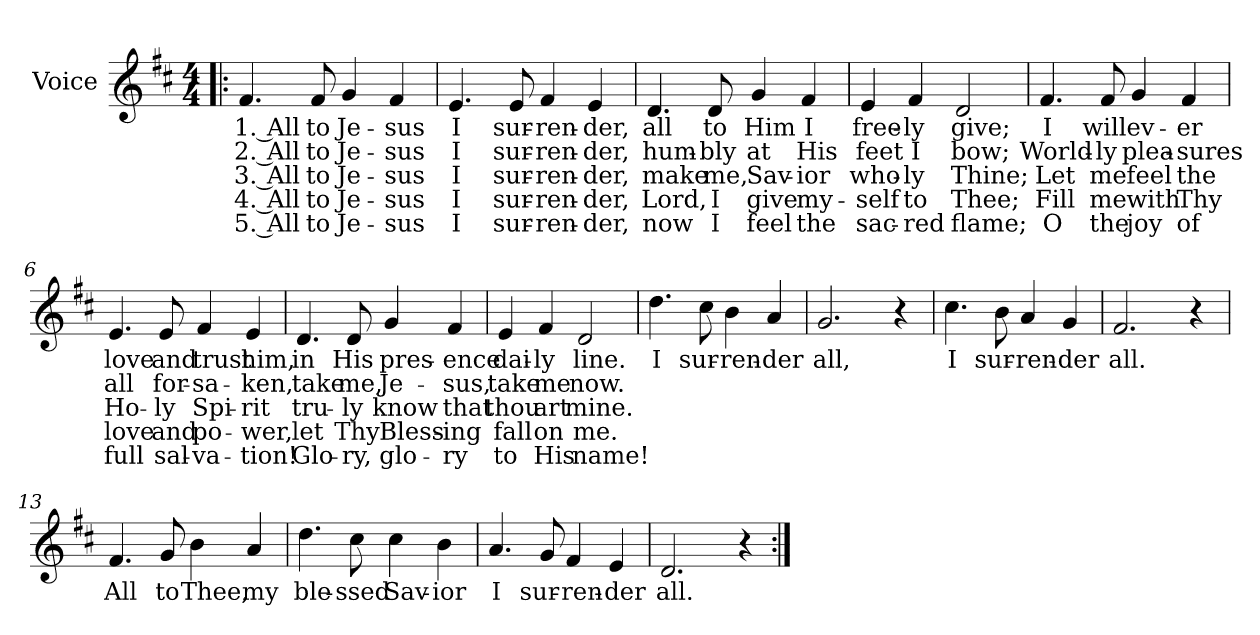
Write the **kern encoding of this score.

**kern	**text	**text	**text	**text	**text
*part1	*part1	*part1	*part1	*part1	*part1
*staff1	*staff1	*staff1	*staff1	*staff1	*staff1
*I"Voice	*	*	*	*	*
*clefG2	*	*	*	*	*
*k[f#c#]	*	*	*	*	*
*D:	*	*	*	*	*
*M4/4	*	*	*	*	*
=1!|:	=1!|:	=1!|:	=1!|:	=1!|:	=1!|:
!	!LO:LY:b	!LO:LY:b	!LO:LY:b	!LO:LY:b	!LO:LY:b
4.f#/	1. All	2. All	3. All	4. All	5. All
!	!LO:LY:b	!LO:LY:b	!LO:LY:b	!LO:LY:b	!LO:LY:b
8f#/	to	to	to	to	to
!	!LO:LY:b	!LO:LY:b	!LO:LY:b	!LO:LY:b	!LO:LY:b
4g/	Je-	Je-	Je-	Je-	Je-
!	!LO:LY:b	!LO:LY:b	!LO:LY:b	!LO:LY:b	!LO:LY:b
4f#/	-sus	-sus	-sus	-sus	-sus
=2	=2	=2	=2	=2	=2
!	!LO:LY:b	!LO:LY:b	!LO:LY:b	!LO:LY:b	!LO:LY:b
4.e/	I	I	I	I	I
!	!LO:LY:b	!LO:LY:b	!LO:LY:b	!LO:LY:b	!LO:LY:b
8e/	sur-	sur-	sur-	sur-	sur-
!	!LO:LY:b	!LO:LY:b	!LO:LY:b	!LO:LY:b	!LO:LY:b
4f#/	-ren-	-ren-	-ren-	-ren-	-ren-
!	!LO:LY:b	!LO:LY:b	!LO:LY:b	!LO:LY:b	!LO:LY:b
4e/	-der,	-der,	-der,	-der,	-der,
=3	=3	=3	=3	=3	=3
!	!LO:LY:b	!LO:LY:b	!LO:LY:b	!LO:LY:b	!LO:LY:b
4.d/	all	hum-	make	Lord,	now
!	!LO:LY:b	!LO:LY:b	!LO:LY:b	!LO:LY:b	!LO:LY:b
8d/	to	-bly	me,	I	I
!	!LO:LY:b	!LO:LY:b	!LO:LY:b	!LO:LY:b	!LO:LY:b
4g/	Him	at	Sav-	give	feel
!	!LO:LY:b	!LO:LY:b	!LO:LY:b	!LO:LY:b	!LO:LY:b
4f#/	I	His	-ior	my-	the
=4	=4	=4	=4	=4	=4
!	!LO:LY:b	!LO:LY:b	!LO:LY:b	!LO:LY:b	!LO:LY:b
4e/	free-	feet	who-	-self	sac-
!	!LO:LY:b	!LO:LY:b	!LO:LY:b	!LO:LY:b	!LO:LY:b
4f#/	-ly	I	-ly	to	-red
!	!LO:LY:b	!LO:LY:b	!LO:LY:b	!LO:LY:b	!LO:LY:b
2d/	give;	bow;	Thine;	Thee;	flame;
!!LO:LB:g=z
=5	=5	=5	=5	=5	=5
!	!LO:LY:b	!LO:LY:b	!LO:LY:b	!LO:LY:b	!LO:LY:b
4.f#/	I	World-	Let	Fill	O
!	!LO:LY:b	!LO:LY:b	!LO:LY:b	!LO:LY:b	!LO:LY:b
8f#/	will	-ly	me	me	the
!	!LO:LY:b	!LO:LY:b	!LO:LY:b	!LO:LY:b	!LO:LY:b
4g/	ev-	plea-	feel	with	joy
!	!LO:LY:b	!LO:LY:b	!LO:LY:b	!LO:LY:b	!LO:LY:b
4f#/	-er	-sures	the	Thy	of
=6	=6	=6	=6	=6	=6
!	!LO:LY:b	!LO:LY:b	!LO:LY:b	!LO:LY:b	!LO:LY:b
4.e/	love	all	Ho-	love	full
!	!LO:LY:b	!LO:LY:b	!LO:LY:b	!LO:LY:b	!LO:LY:b
8e/	and	for-	-ly	and	sal-
!	!LO:LY:b	!LO:LY:b	!LO:LY:b	!LO:LY:b	!LO:LY:b
4f#/	trust	-sa-	Spi-	po-	-va-
!	!LO:LY:b	!LO:LY:b	!LO:LY:b	!LO:LY:b	!LO:LY:b
4e/	him,	-ken,	-rit	-wer,	-tion!
=7	=7	=7	=7	=7	=7
!	!LO:LY:b	!LO:LY:b	!LO:LY:b	!LO:LY:b	!LO:LY:b
4.d/	in	take	tru-	let	Glo-
!	!LO:LY:b	!LO:LY:b	!LO:LY:b	!LO:LY:b	!LO:LY:b
8d/	His	me,	-ly	Thy	-ry,
!	!LO:LY:b	!LO:LY:b	!LO:LY:b	!LO:LY:b	!LO:LY:b
4g/	pres-	Je-	know	Bless-	glo-
!	!LO:LY:b	!LO:LY:b	!LO:LY:b	!LO:LY:b	!LO:LY:b
4f#/	-ence	-sus,	that	-ing	-ry
=8	=8	=8	=8	=8	=8
!	!LO:LY:b	!LO:LY:b	!LO:LY:b	!LO:LY:b	!LO:LY:b
4e/	dai-	take	thou	fall	to
!	!LO:LY:b	!LO:LY:b	!LO:LY:b	!LO:LY:b	!LO:LY:b
4f#/	-ly	me	art	on	His
!	!LO:LY:b	!LO:LY:b	!LO:LY:b	!LO:LY:b	!LO:LY:b
2d/	line.	now.	mine.	me.	name!
=9	=9	=9	=9	=9	=9
!	!LO:LY:b	!	!	!	!
4.dd\	I	.	.	.	.
!	!LO:LY:b	!	!	!	!
8cc#\	sur-	.	.	.	.
!	!LO:LY:b	!	!	!	!
4b\	-ren-	.	.	.	.
!	!LO:LY:b	!	!	!	!
4a/	-der	.	.	.	.
!!LO:LB:g=z
=10	=10	=10	=10	=10	=10
!	!LO:LY:b	!	!	!	!
2.g/	all,	.	.	.	.
4r	.	.	.	.	.
=11	=11	=11	=11	=11	=11
!	!LO:LY:b	!	!	!	!
4.cc#\	I	.	.	.	.
!	!LO:LY:b	!	!	!	!
8b\	sur-	.	.	.	.
!	!LO:LY:b	!	!	!	!
4a/	-ren-	.	.	.	.
!	!LO:LY:b	!	!	!	!
4g/	-der	.	.	.	.
=12	=12	=12	=12	=12	=12
!	!LO:LY:b	!	!	!	!
2.f#/	all.	.	.	.	.
4r	.	.	.	.	.
=13	=13	=13	=13	=13	=13
!	!LO:LY:b	!	!	!	!
4.f#/	All	.	.	.	.
!	!LO:LY:b	!	!	!	!
8g/	to	.	.	.	.
!	!LO:LY:b	!	!	!	!
4b\	Thee,	.	.	.	.
!	!LO:LY:b	!	!	!	!
4a/	my	.	.	.	.
=14	=14	=14	=14	=14	=14
!	!LO:LY:b	!	!	!	!
4.dd\	ble-	.	.	.	.
!	!LO:LY:b	!	!	!	!
8cc#\	-ssed	.	.	.	.
!	!LO:LY:b	!	!	!	!
4cc#\	Sav-	.	.	.	.
!	!LO:LY:b	!	!	!	!
4b\	-ior	.	.	.	.
!!LO:LB:g=z
=15	=15	=15	=15	=15	=15
!	!LO:LY:b	!	!	!	!
4.a/	I	.	.	.	.
!	!LO:LY:b	!	!	!	!
8g/	sur-	.	.	.	.
!	!LO:LY:b	!	!	!	!
4f#/	-ren-	.	.	.	.
!	!LO:LY:b	!	!	!	!
4e/	-der	.	.	.	.
=16	=16	=16	=16	=16	=16
!	!LO:LY:b	!	!	!	!
2.d/	all.	.	.	.	.
4r	.	.	.	.	.
=:|!	=:|!	=:|!	=:|!	=:|!	=:|!
*-	*-	*-	*-	*-	*-
